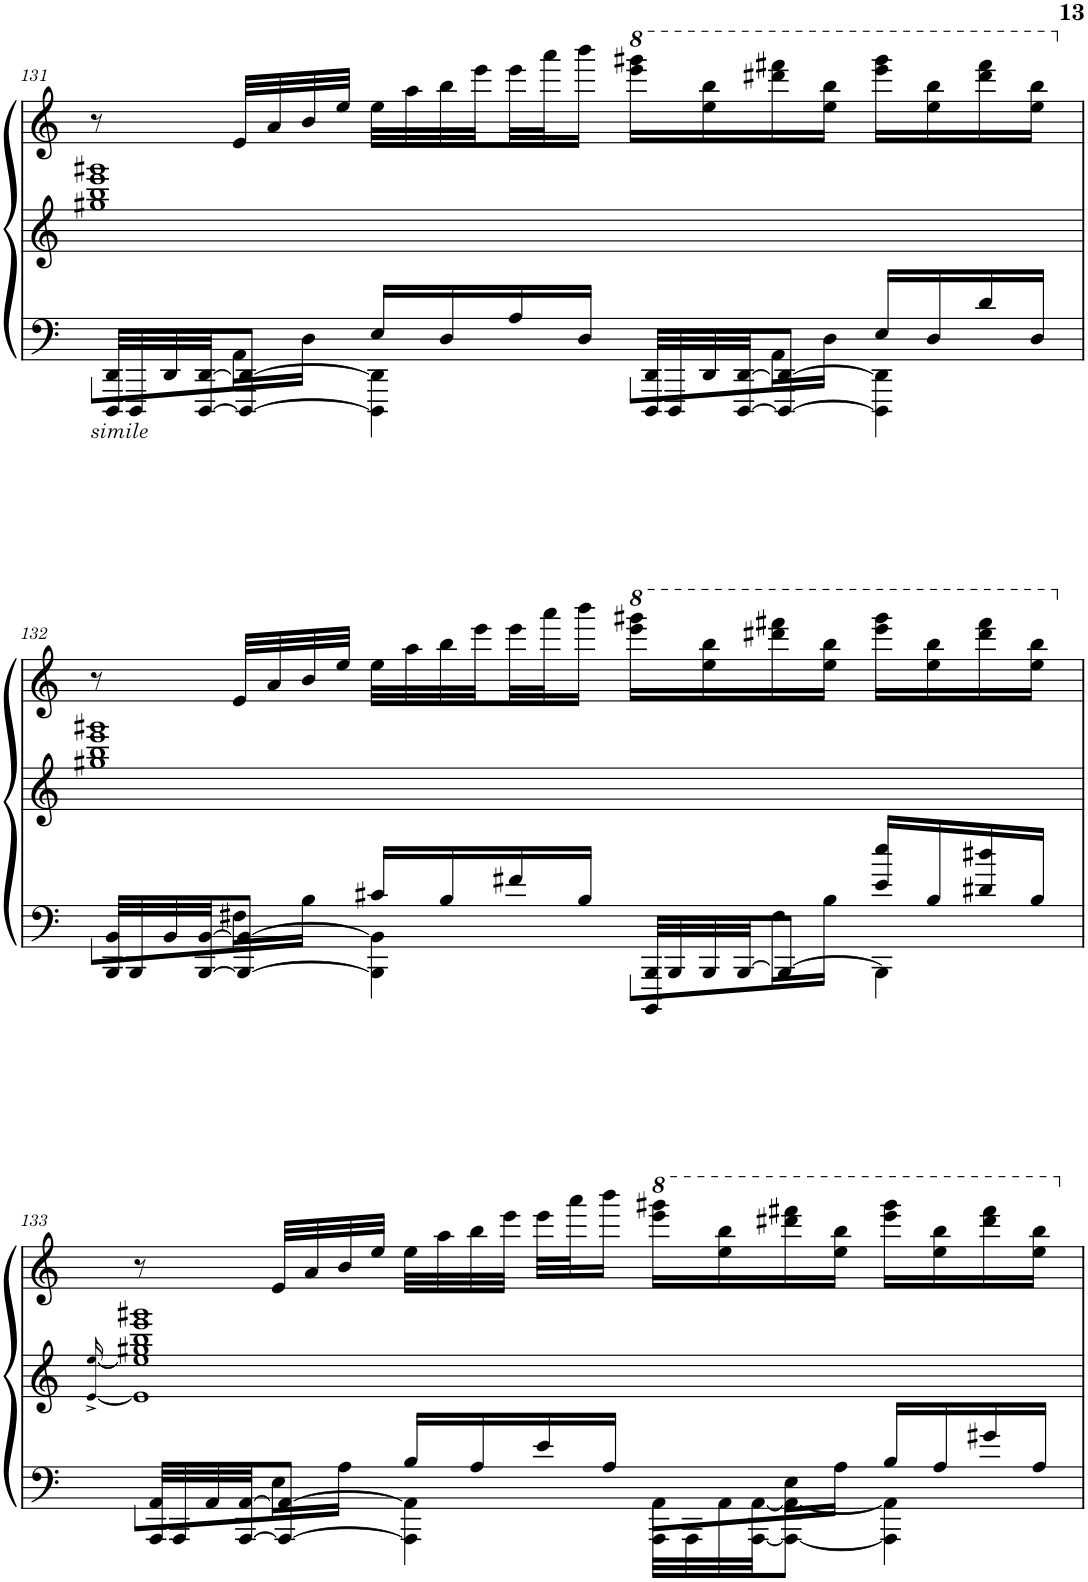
**kern	**kern	**kern
*part1	*part1	*part1
*staff3	*staff2	*staff1
*I"Piano	*	*
*I'Pno.	*	*
!!LO:PB:g=z
*clefF4	*clefG2	*clefG2
*k[]	*k[]	*k[]
*M4/4	*M4/4	*M4/4
=131	=131	=131
*^	*	*
!LO:TX:b:i:t=simile	!	!	!
8DD\L	32DDD/ 32DD/LLL	1gg#X 1bb 1eee 1ggg#X	8r
.	32DDD/	.	.
.	32DD/	.	.
.	[32DDD/ [32DD/JJ	.	.
16AA\L	8DDD/_ 8DD/_J	.	32e/LLL
.	.	.	32a/
16D\JJ	.	.	32b/
.	.	.	32ee/JJJ
16E/LL	4DDD\] 4DD\]	.	32ee\LLL
.	.	.	32aa\
16D/	.	.	32bb\
.	.	.	32eee\
16A/	.	.	32eee\
.	.	.	32aaa\J
16D/JJ	.	.	16bbb\JJ
*	*	*	*8va
8DD\L	32DDD/ 32DD/LLL	.	16eeee\ 16gggg#X\LL
.	32DDD/	.	.
.	32DD/	.	16eee\ 16bbb\
.	[32DDD/ [32DD/JJ	.	.
16AA\L	8DDD/_ 8DD/_J	.	16dddd#X\ 16ffff#X\
16D\JJ	.	.	16eee\ 16bbb\JJ
16E/LL	4DDD\] 4DD\]	.	16eeee\ 16gggg#\LL
16D/	.	.	16eee\ 16bbb\
16d/	.	.	16dddd#\ 16ffff#\
16D/JJ	.	.	16eee\ 16bbb\JJ
!!LO:LB:g=z
=132	=132	=132	=132
*	*	*	*X8va
8BB\L	32BBB/ 32BB/LLL	1gg#X 1bb 1eee 1ggg#X	8r
.	32BBB/	.	.
.	32BB/	.	.
.	[32BBB/ [32BB/JJ	.	.
16F#X\L	8BBB/_ 8BB/_J	.	32e/LLL
.	.	.	32a/
16B\JJ	.	.	32b/
.	.	.	32ee/JJJ
16c#X/LL	4BBB\] 4BB\]	.	32ee\LLL
.	.	.	32aa\
16B/	.	.	32bb\
.	.	.	32eee\
16f#X/	.	.	32eee\
.	.	.	32aaa\J
16B/JJ	.	.	16bbb\JJ
*	*	*	*8va
8BBB\L	32BBBB/ 32BBB/LLL	.	16eeee\ 16gggg#X\LL
.	32BBB/	.	.
.	32BBB/	.	16eee\ 16bbb\
.	[32BBB/JJ	.	.
16F#\L	8BBB/J_	.	16dddd#X\ 16ffff#X\
16B\JJ	.	.	16eee\ 16bbb\JJ
16e/ 16ee/LL	4BBB\]	.	16eeee\ 16gggg#\LL
16B/	.	.	16eee\ 16bbb\
16d#X/ 16dd#X/	.	.	16dddd#\ 16ffff#\
16B/JJ	.	.	16eee\ 16bbb\JJ
!!LO:LB:g=z
=133	=133	=133	=133
*M17/16	*	*M17/16	*M17/16
*	*	*^	*
*	*	*	*	*X8va
16ryy	16ryy	[<16e!/^ [16ee!/^	16ryy	16ryy
8AA\L	32AAA/ 32AA/LLL	1gg#X 1bb 1eee 1ggg#X	1e] 1ee]	8r
.	32AAA/	.	.	.
.	32AA/	.	.	.
.	[32AAA/ [32AA/JJ	.	.	.
16E\L	8AAA/_ 8AA/_J	.	.	32e/LLL
.	.	.	.	32a/
16A\JJ	.	.	.	32b/
.	.	.	.	32ee/JJJ
16B/LL	4AAA\] 4AA\]	.	.	32ee\LLL
.	.	.	.	32aa\
16A/	.	.	.	32bb\
.	.	.	.	32eee\JJJ
16e/	.	.	.	32eee\LLL
.	.	.	.	32aaa\J
16A/JJ	.	.	.	16bbb\JJ
*	*	*	*	*8va
8AA\L	32AAA\ 32AA\LLL	.	.	16eeee\ 16gggg#X\LL
.	32AAA\	.	.	.
.	32AA\	.	.	16eee\ 16bbb\
.	[32AAA\ [32AA\JJ	.	.	.
16E\L	8AAA\_ 8AA\_J	.	.	16dddd#X\ 16ffff#X\
16A\JJ	.	.	.	16eee\ 16bbb\JJ
16B/LL	4AAA\] 4AA\]	.	.	16eeee\ 16gggg#\LL
16A/	.	.	.	16eee\ 16bbb\
16g#X/	.	.	.	16dddd#\ 16ffff#\
16A/JJ	.	.	.	16eee\ 16bbb\JJ
*v	*v	*	*	*
*	*v	*v	*
*	*	*X8va
=	=	=
*-	*-	*-
